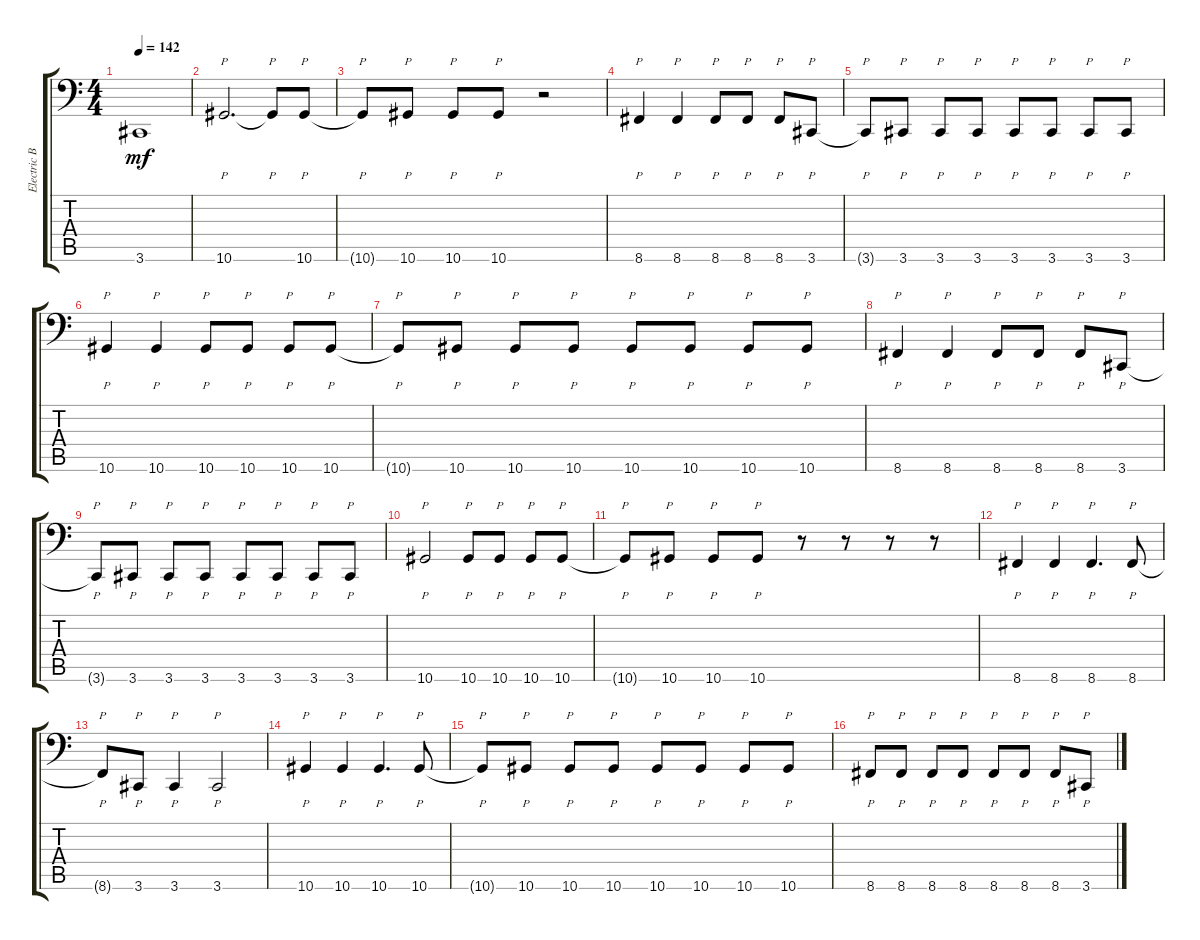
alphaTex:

\track ("Electric Bass" "Electric B") {instrument electricbassfinger}
\staff {score tabs}
\tuning (C3 G2 D2 A1 E1 Bb0) {hide}
\ts (4 4)
\tempo 142
\clef f4
\ks c
3.6{t}.1{dy mf} |
10.6.2{p d} 10.6{t}.8{p} 10.6.8{p} |
10.6{t}.8{p} 10.6.8{p} 10.6.8{p} 10.6.8{p} r.2 |
8.6.4{p} 8.6.4{p} 8.6.8{p} 8.6.8{p} 8.6.8{p} 3.6.8{p} |
3.6{t}.8{p} 3.6.8{p} 3.6.8{p} 3.6.8{p} 3.6.8{p} 3.6.8{p} 3.6.8{p} 3.6.8{p} |
10.6.4{p} 10.6.4{p} 10.6.8{p} 10.6.8{p} 10.6.8{p} 10.6.8{p} |
10.6{t}.8{p} 10.6.8{p} 10.6.8{p} 10.6.8{p} 10.6.8{p} 10.6.8{p} 10.6.8{p} 10.6.8{p} |
8.6.4{p} 8.6.4{p} 8.6.8{p} 8.6.8{p} 8.6.8{p} 3.6.8{p} |
3.6{t}.8{p} 3.6.8{p} 3.6.8{p} 3.6.8{p} 3.6.8{p} 3.6.8{p} 3.6.8{p} 3.6.8{p} |
10.6.2{p} 10.6.8{p} 10.6.8{p} 10.6.8{p} 10.6.8{p} |
10.6{t}.8{p} 10.6.8{p} 10.6.8{p} 10.6.8{p} r.8 r.8 r.8 r.8 |
8.6.4{p} 8.6.4{p} 8.6.4{p d} 8.6.8{p} |
8.6{t}.8{p} 3.6.8{p} 3.6.4{p} 3.6.2{p} |
10.6.4{p} 10.6.4{p} 10.6.4{p d} 10.6.8{p} |
10.6{t}.8{p} 10.6.8{p} 10.6.8{p} 10.6.8{p} 10.6.8{p} 10.6.8{p} 10.6.8{p} 10.6.8{p} |
8.6.8{p} 8.6.8{p} 8.6.8{p} 8.6.8{p} 8.6.8{p} 8.6.8{p} 8.6.8{p} 3.6.8{p}
